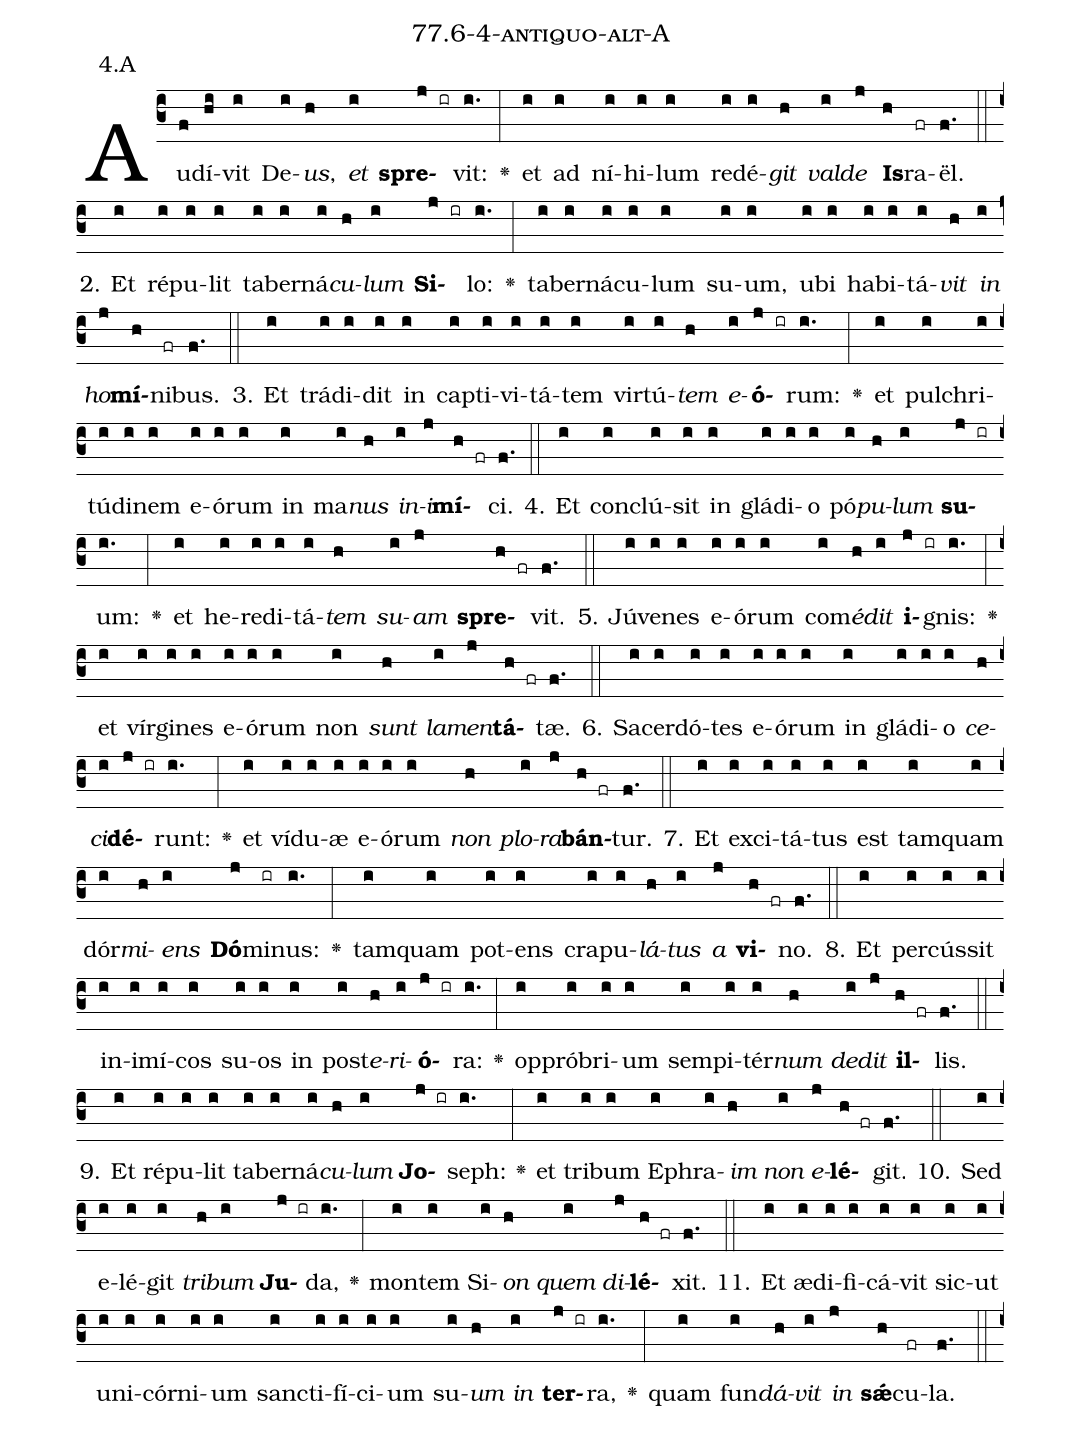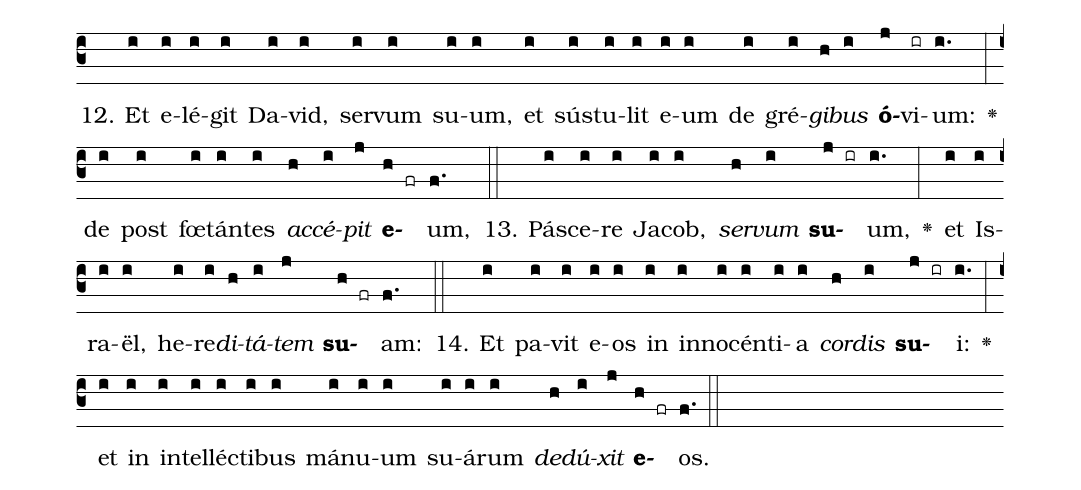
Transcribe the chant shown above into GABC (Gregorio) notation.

name: 77.6-4-antiquo-alt-A;
annotation: 4.A;
%%
(c3)Au(f)dí(hi)vit(i) De(i)<i>us</i>,(h) <i>et</i>(i) <b>spre</b>(j ir)vit:(i.) <v>\greheightstar</v>(:) et(i) ad(i) ní(i)hi(i)lum(i) red(i)é(i)<i>git</i>(h) <i>val</i>(i)<i>de</i>(j) <b>Is</b>(h)ra(fr)ël.(f.) (::)
2. Et(i) ré(i)pu(i)lit(i) ta(i)ber(i)ná(i)<i>cu</i>(h)<i>lum</i>(i) <b>Si</b>(j ir)lo:(i.) <v>\greheightstar</v>(:) ta(i)ber(i)ná(i)cu(i)lum(i) su(i)um,(i) u(i)bi(i) ha(i)bi(i)tá(i)<i>vit</i>(h) <i>in</i>(i) <i>ho</i>(j)<b>mí</b>(h)ni(fr)bus.(f.) (::)
3. Et(i) trá(i)di(i)dit(i) in(i) cap(i)ti(i)vi(i)tá(i)tem(i) vir(i)tú(i)<i>tem</i>(h) <i>e</i>(i)<b>ó</b>(j ir)rum:(i.) <v>\greheightstar</v>(:) et(i) pul(i)chri(i)tú(i)di(i)nem(i) e(i)ó(i)rum(i) in(i) ma(i)<i>nus</i>(h) <i>in</i>(i)<i>i</i>(j)<b>mí</b>(h fr)ci.(f.) (::)
4. Et(i) con(i)clú(i)sit(i) in(i) glá(i)di(i)o(i) pó(i)<i>pu</i>(h)<i>lum</i>(i) <b>su</b>(j ir)um:(i.) <v>\greheightstar</v>(:) et(i) he(i)re(i)di(i)tá(i)<i>tem</i>(h) <i>su</i>(i)<i>am</i>(j) <b>spre</b>(h fr)vit.(f.) (::)
5. Jú(i)ve(i)nes(i) e(i)ó(i)rum(i) com(i)<i>é</i>(h)<i>dit</i>(i) <b>i</b>(j ir)gnis:(i.) <v>\greheightstar</v>(:) et(i) vír(i)gi(i)nes(i) e(i)ó(i)rum(i) non(i) <i>sunt</i>(h) <i>la</i>(i)<i>men</i>(j)<b>tá</b>(h fr)tæ.(f.) (::)
6. Sa(i)cer(i)dó(i)tes(i) e(i)ó(i)rum(i) in(i) glá(i)di(i)o(i) <i>ce</i>(h)<i>ci</i>(i)<b>dé</b>(j ir)runt:(i.) <v>\greheightstar</v>(:) et(i) ví(i)du(i)æ(i) e(i)ó(i)rum(i) <i>non</i>(h) <i>plo</i>(i)<i>ra</i>(j)<b>bán</b>(h fr)tur.(f.) (::)
7. Et(i) ex(i)ci(i)tá(i)tus(i) est(i) tam(i)quam(i) dór(i)<i>mi</i>(h)<i>ens</i>(i) <b>Dó</b>(j)mi(ir)nus:(i.) <v>\greheightstar</v>(:) tam(i)quam(i) pot(i)ens(i) cra(i)pu(i)<i>lá</i>(h)<i>tus</i>(i) <i>a</i>(j) <b>vi</b>(h fr)no.(f.) (::)
8. Et(i) per(i)cús(i)sit(i) in(i)i(i)mí(i)cos(i) su(i)os(i) in(i) post(i)<i>e</i>(h)<i>ri</i>(i)<b>ó</b>(j ir)ra:(i.) <v>\greheightstar</v>(:) op(i)pró(i)bri(i)um(i) sem(i)pi(i)tér(i)<i>num</i>(h) <i>de</i>(i)<i>dit</i>(j) <b>il</b>(h fr)lis.(f.) (::)
9. Et(i) ré(i)pu(i)lit(i) ta(i)ber(i)ná(i)<i>cu</i>(h)<i>lum</i>(i) <b>Jo</b>(j ir)seph:(i.) <v>\greheightstar</v>(:) et(i) tri(i)bum(i) E(i)phra(i)<i>im</i>(h) <i>non</i>(i) <i>e</i>(j)<b>lé</b>(h fr)git.(f.) (::)
10. Sed(i) e(i)lé(i)git(i) <i>tri</i>(h)<i>bum</i>(i) <b>Ju</b>(j ir)da,(i.) <v>\greheightstar</v>(:) mon(i)tem(i) Si(i)<i>on</i>(h) <i>quem</i>(i) <i>di</i>(j)<b>lé</b>(h fr)xit.(f.) (::)
11. Et(i) æ(i)di(i)fi(i)cá(i)vit(i) sic(i)ut(i) u(i)ni(i)cór(i)ni(i)um(i) sanc(i)ti(i)fí(i)ci(i)um(i) su(i)<i>um</i>(h) <i>in</i>(i) <b>ter</b>(j ir)ra,(i.) <v>\greheightstar</v>(:) quam(i) fun(i)<i>dá</i>(h)<i>vit</i>(i) <i>in</i>(j) <b>sǽ</b>(h)cu(fr)la.(f.) (::)
12. Et(i) e(i)lé(i)git(i) Da(i)vid,(i) ser(i)vum(i) su(i)um,(i) et(i) sús(i)tu(i)lit(i) e(i)um(i) de(i) gré(i)<i>gi</i>(h)<i>bus</i>(i) <b>ó</b>(j)vi(ir)um:(i.) <v>\greheightstar</v>(:) de(i) post(i) fœ(i)tán(i)tes(i) <i>ac</i>(h)<i>cé</i>(i)<i>pit</i>(j) <b>e</b>(h fr)um,(f.) (::)
13. Pá(i)sce(i)re(i) Ja(i)cob,(i) <i>ser</i>(h)<i>vum</i>(i) <b>su</b>(j ir)um,(i.) <v>\greheightstar</v>(:) et(i) Is(i)ra(i)ël,(i) he(i)re(i)<i>di</i>(h)<i>tá</i>(i)<i>tem</i>(j) <b>su</b>(h fr)am:(f.) (::)
14. Et(i) pa(i)vit(i) e(i)os(i) in(i) in(i)no(i)cén(i)ti(i)a(i) <i>cor</i>(h)<i>dis</i>(i) <b>su</b>(j ir)i:(i.) <v>\greheightstar</v>(:) et(i) in(i) in(i)tel(i)léc(i)ti(i)bus(i) má(i)nu(i)um(i) su(i)á(i)rum(i) <i>de</i>(h)<i>dú</i>(i)<i>xit</i>(j) <b>e</b>(h fr)os.(f.) (::)
